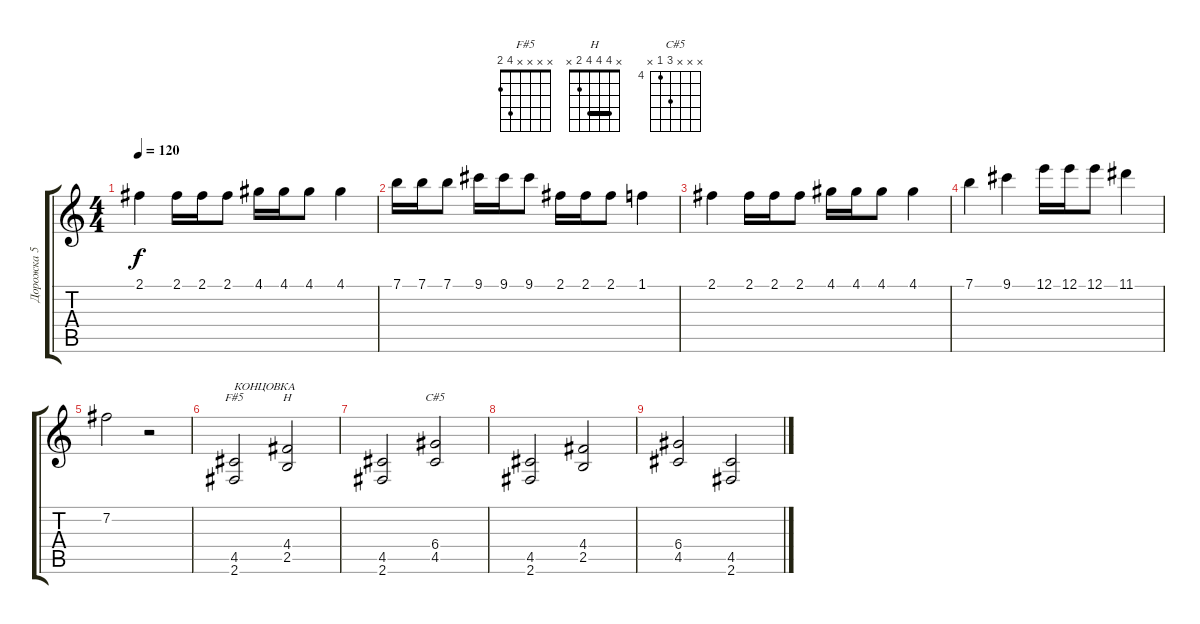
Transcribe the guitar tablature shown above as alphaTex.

\track ("Дорожка 5" "Дорожка 5") {instrument distortionguitar}
\staff {score tabs}
\tuning (E4 B3 G3 D3 A2 E2) {hide}
\chord ("F#5" x x x x 4 2)
\chord ("H" x 4 4 4 2 x) {barre 4}
\chord ("C#5" x x x 6 4 x) {firstfret 4}
\ts (4 4)
\tempo 120
\clef g2
\ks c
2.1.4{dy f} 2.1.16 2.1.16 2.1.8 4.1.16 4.1.16 4.1.8 4.1.4 |
7.1.16 7.1.16 7.1.8 9.1.16 9.1.16 9.1.8 2.1.16 2.1.16 2.1.8 1.1.4 |
2.1.4 2.1.16 2.1.16 2.1.8 4.1.16 4.1.16 4.1.8 4.1.4 |
7.1.4 9.1.4 12.1.16 12.1.16 12.1.8 11.1.4 |
7.2.2 r.2 |
(4.5 2.6).2{ch "F#5" txt "КОНЦОВКА"} (4.4 2.5).2{ch "H"} |
(4.5 2.6).2 (6.4 4.5).2{ch "C#5"} |
(4.5 2.6).2 (4.4 2.5).2 |
(6.4 4.5).2 (4.5 2.6).2
